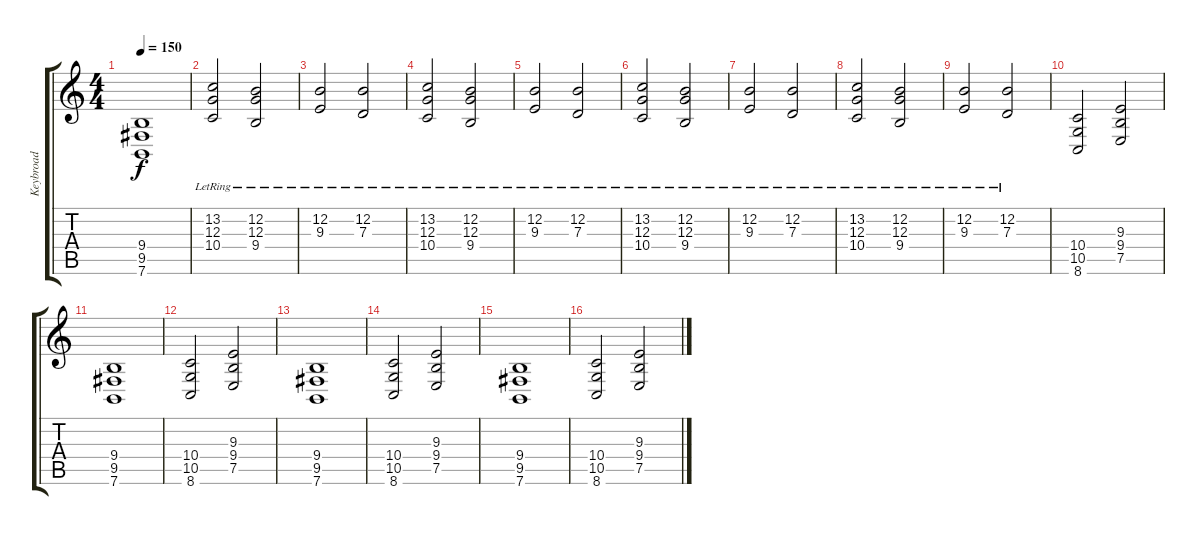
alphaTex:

\track ("Keybroad" "Keybroad") {instrument electricgrandpiano}
\staff {score tabs}
\tuning (E4 B3 G3 D3 A2 E2) {hide}
\ts (4 4)
\tempo 150
\clef g2
\ks c
(9.4 9.5 7.6).1{dy f} |
(13.2 12.3{lr} 10.4{lr}).2 (12.2{lr} 12.3 9.4).2 |
(12.2{lr} 9.3{lr}).2 (12.2{lr} 7.3{lr}).2 |
(13.2 12.3{lr} 10.4{lr}).2 (12.2{lr} 12.3 9.4).2 |
(12.2{lr} 9.3{lr}).2 (12.2{lr} 7.3{lr}).2 |
(13.2 12.3{lr} 10.4{lr}).2 (12.2{lr} 12.3 9.4).2 |
(12.2{lr} 9.3{lr}).2 (12.2{lr} 7.3{lr}).2 |
(13.2 12.3{lr} 10.4{lr}).2 (12.2{lr} 12.3 9.4).2 |
(12.2{lr} 9.3{lr}).2 (12.2{lr} 7.3{lr}).2 |
(10.4 10.5 8.6).2 (9.3 9.4 7.5).2 |
(9.4 9.5 7.6).1 |
(10.4 10.5 8.6).2 (9.3 9.4 7.5).2 |
(9.4 9.5 7.6).1 |
(10.4 10.5 8.6).2 (9.3 9.4 7.5).2 |
(9.4 9.5 7.6).1 |
(10.4 10.5 8.6).2 (9.3 9.4 7.5).2
